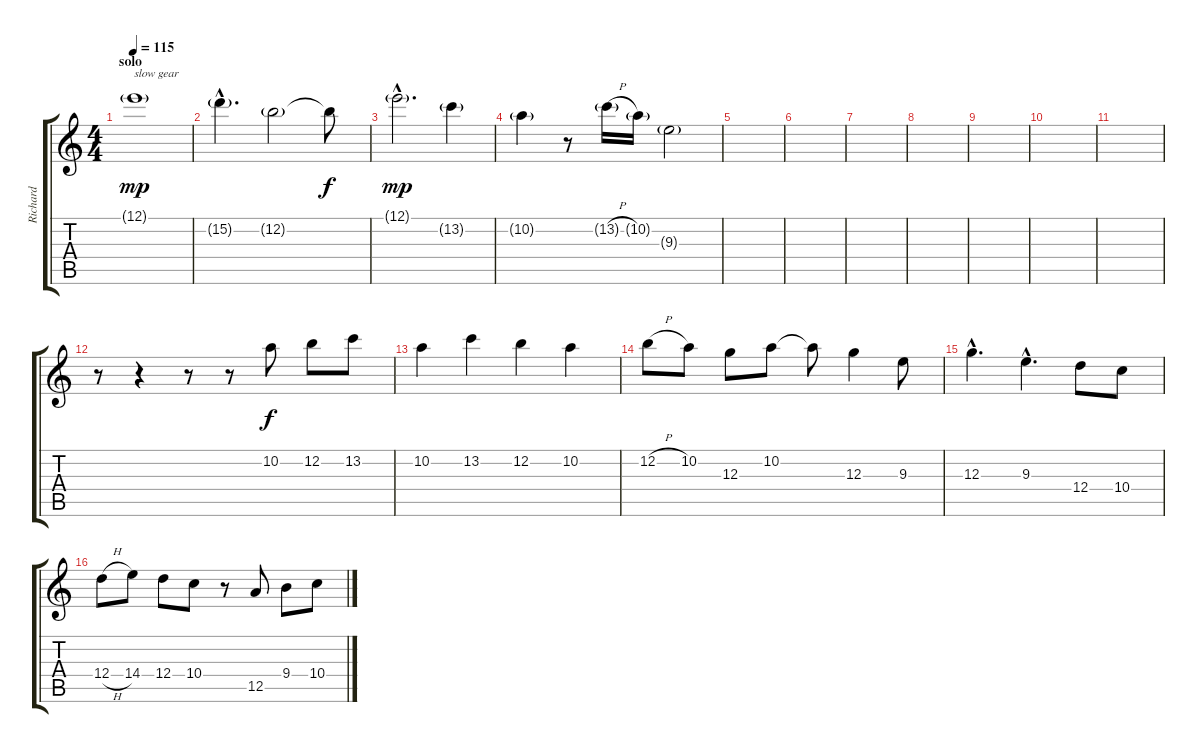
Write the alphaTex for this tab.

\track ("Richard" "Richard") {instrument overdrivenguitar}
\staff {score tabs}
\tuning (E4 B3 G3 D3 A2 E2) {hide}
\ts (4 4)
\section ("" "solo")
\tempo 115
\clef g2
\ks c
12.1{g}.1{txt "slow gear" dy mp} |
15.2{g hac}.4{d} 12.2{g}.2 12.2{t}.8{dy f} |
12.1{g hac}.2{d dy mp} 13.2{g}.4 |
10.2{g}.4 r.8 13.2{h g}.16 10.2{g}.16 9.3{g}.2 |
|
|
|
|
|
|
|
r.8 r.4 r.8 r.8 10.2.8{dy f} 12.2.8 13.2.8 |
10.2.4 13.2.4 12.2.4 10.2.4 |
12.2{h}.8 10.2.8 12.3.8 10.2.8 10.2{t}.8 12.3.4 9.3.8 |
12.3{hac}.4{d} 9.3{hac}.4{d} 12.4.8 10.4.8 |
12.4{h}.8 14.4.8 12.4.8 10.4.8 r.8 12.5.8 9.4.8 10.4.8
